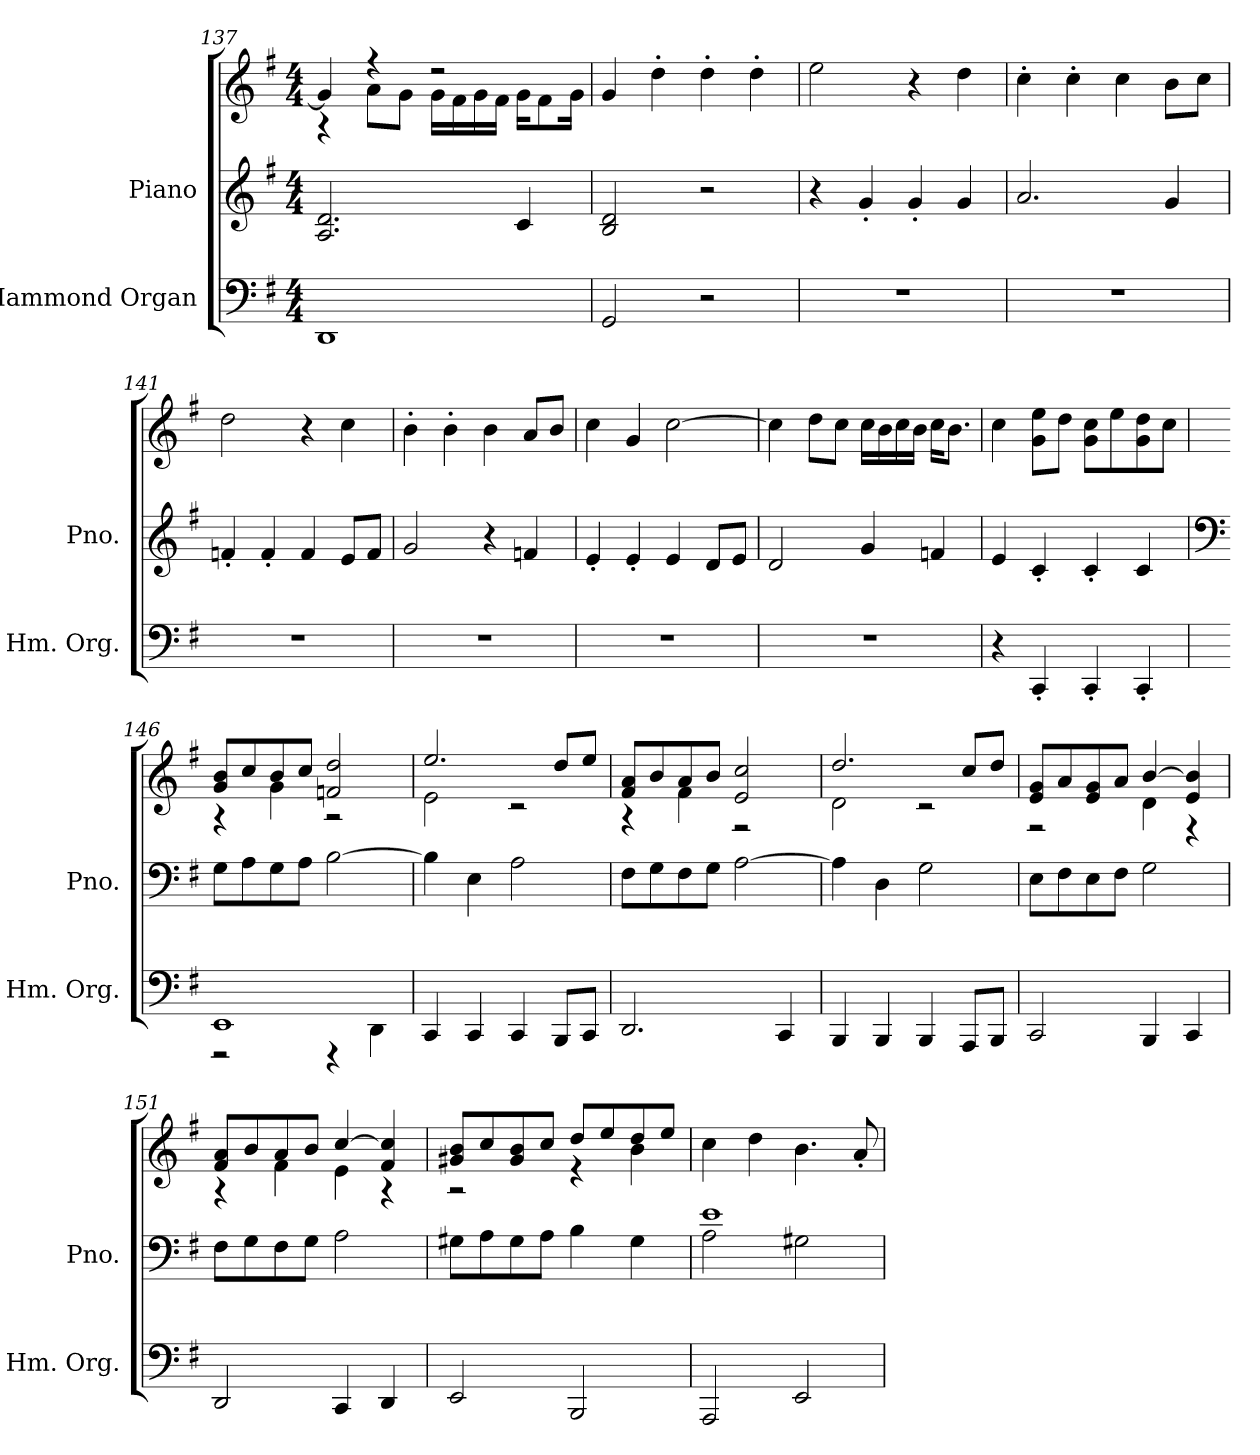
**kern	**kern	**kern
*part2	*part1	*part1
*staff3	*staff2	*staff1
*I"Hammond Organ	*I"Piano	*
*I'Hm. Org.	*I'Pno.	*
*clefF4	*clefG2	*clefG2
*k[f#]	*k[f#]	*k[f#]
*M4/4	*M4/4	*M4/4
=137	=137	=137
*	*	*^
1DD	2.A/ 2.d/	4g/]	4r
.	.	4r	8a\L
.	.	.	8g\J
.	.	2r	16g\LL
.	.	.	16f#\
.	.	.	16g\
.	.	.	16f#\JJ
.	4c/	.	16g\KL
.	.	.	8f#\
.	.	.	16g\Jk
*	*	*v	*v
=138	=138	=138
2GG/	2B/ 2d/	4g/
.	.	4dd'\
2r	2r	4dd'\
.	.	4dd'\
=139	=139	=139
1r	4r	2ee\
.	4g'/	.
.	4g'/	4r
.	4g/	4dd\
!!LO:LB:g=z
=140	=140	=140
1r	2.a/	4cc'\
.	.	4cc'\
.	.	4cc\
.	4g/	8b\L
.	.	8cc\J
=141	=141	=141
1r	4fn'/	2dd\
.	4f'/	.
.	4f/	4r
.	8e/L	4cc\
.	8f/J	.
=142	=142	=142
1r	2g/	4b'\
.	.	4b'\
.	4r	4b\
.	4fn/	8a/L
.	.	8b/J
=143	=143	=143
1r	4e'/	4cc\
.	4e'/	4g/
.	4e/	[2cc\
.	8d/L	.
.	8e/J	.
=144	=144	=144
1r	2d/	4cc\]
.	.	8dd\L
.	.	8cc\J
.	4g/	16cc\LL
.	.	16b\
.	.	16cc\
.	.	16b\JJ
.	4fn/	16cc\KL
.	.	8.b\J
!!LO:PB:g=z
=145	=145	=145
4r	4e/	4cc\
4CC'/	4c'/	8g\ 8ee\L
.	.	8dd\J
4CC'/	4c'/	8g\ 8cc\L
.	.	8ee\
4CC'/	4c/	8g\ 8dd\
.	.	8cc\J
=146	=146	=146
*	*clefF4	*
*^	*	*^
1EE	2r	8G\L	8g/ 8b/L	4r
.	.	8A\	8cc/	.
.	.	8G\	8b/	4g\
.	.	8A\J	8cc/J	.
.	4r	[2B\	2fn/ 2dd/	2r
.	4DD\	.	.	.
*v	*v	*	*	*
=147	=147	=147	=147
4CC/	4B\]	2.ee/	2e\
4CC/	4E\	.	.
4CC/	2A\	.	2r
8BBB/L	.	8dd/L	.
8CC/J	.	8ee/J	.
=148	=148	=148	=148
2.DD/	8F#\L	8f#/ 8a/L	4r
.	8G\	8b/	.
.	8F#\	8a/	4f#\
.	8G\J	8b/J	.
.	[2A\	2e/ 2cc/	2r
4CC/	.	.	.
=149	=149	=149	=149
4BBB/	4A\]	2.dd/	2d\
4BBB/	4D\	.	.
4BBB/	2G\	.	2r
8AAA/L	.	8cc/L	.
8BBB/J	.	8dd/J	.
!!LO:LB:g=z	!!
=150	=150	=150	=150
2CC/	8E\L	8e/ 8g/L	2r
.	8F#\	8a/	.
.	8E\	8e/ 8g/	.
.	8F#\J	8a/J	.
4BBB/	2G\	[4b/	4d\
4CC/	.	4e/ 4b/]	4r
=151	=151	=151	=151
2DD/	8F#\L	8f#/ 8a/L	4r
.	8G\	8b/	.
.	8F#\	8a/	4f#\
.	8G\J	8b/J	.
4CC/	2A\	[4cc/	4e\
4DD/	.	4f#/ 4cc/]	4r
=152	=152	=152	=152
2EE/	8G#X\L	8g#X/ 8b/L	2r
.	8A\	8cc/	.
.	8G#\	8g#/ 8b/	.
.	8A\J	8cc/J	.
2BBB/	4B\	8dd/L	4r
.	.	8ee/	.
.	4G#\	8dd/	4b\
.	.	8ee/J	.
*	*	*v	*v
=153	=153	=153
*	*^	*
2AAA/	1e	2A\	4cc\
.	.	.	4dd\
2EE/	.	2G#X\	4.b\
.	.	.	8a'/
*	*v	*v	*
=	=	=
*-	*-	*-
